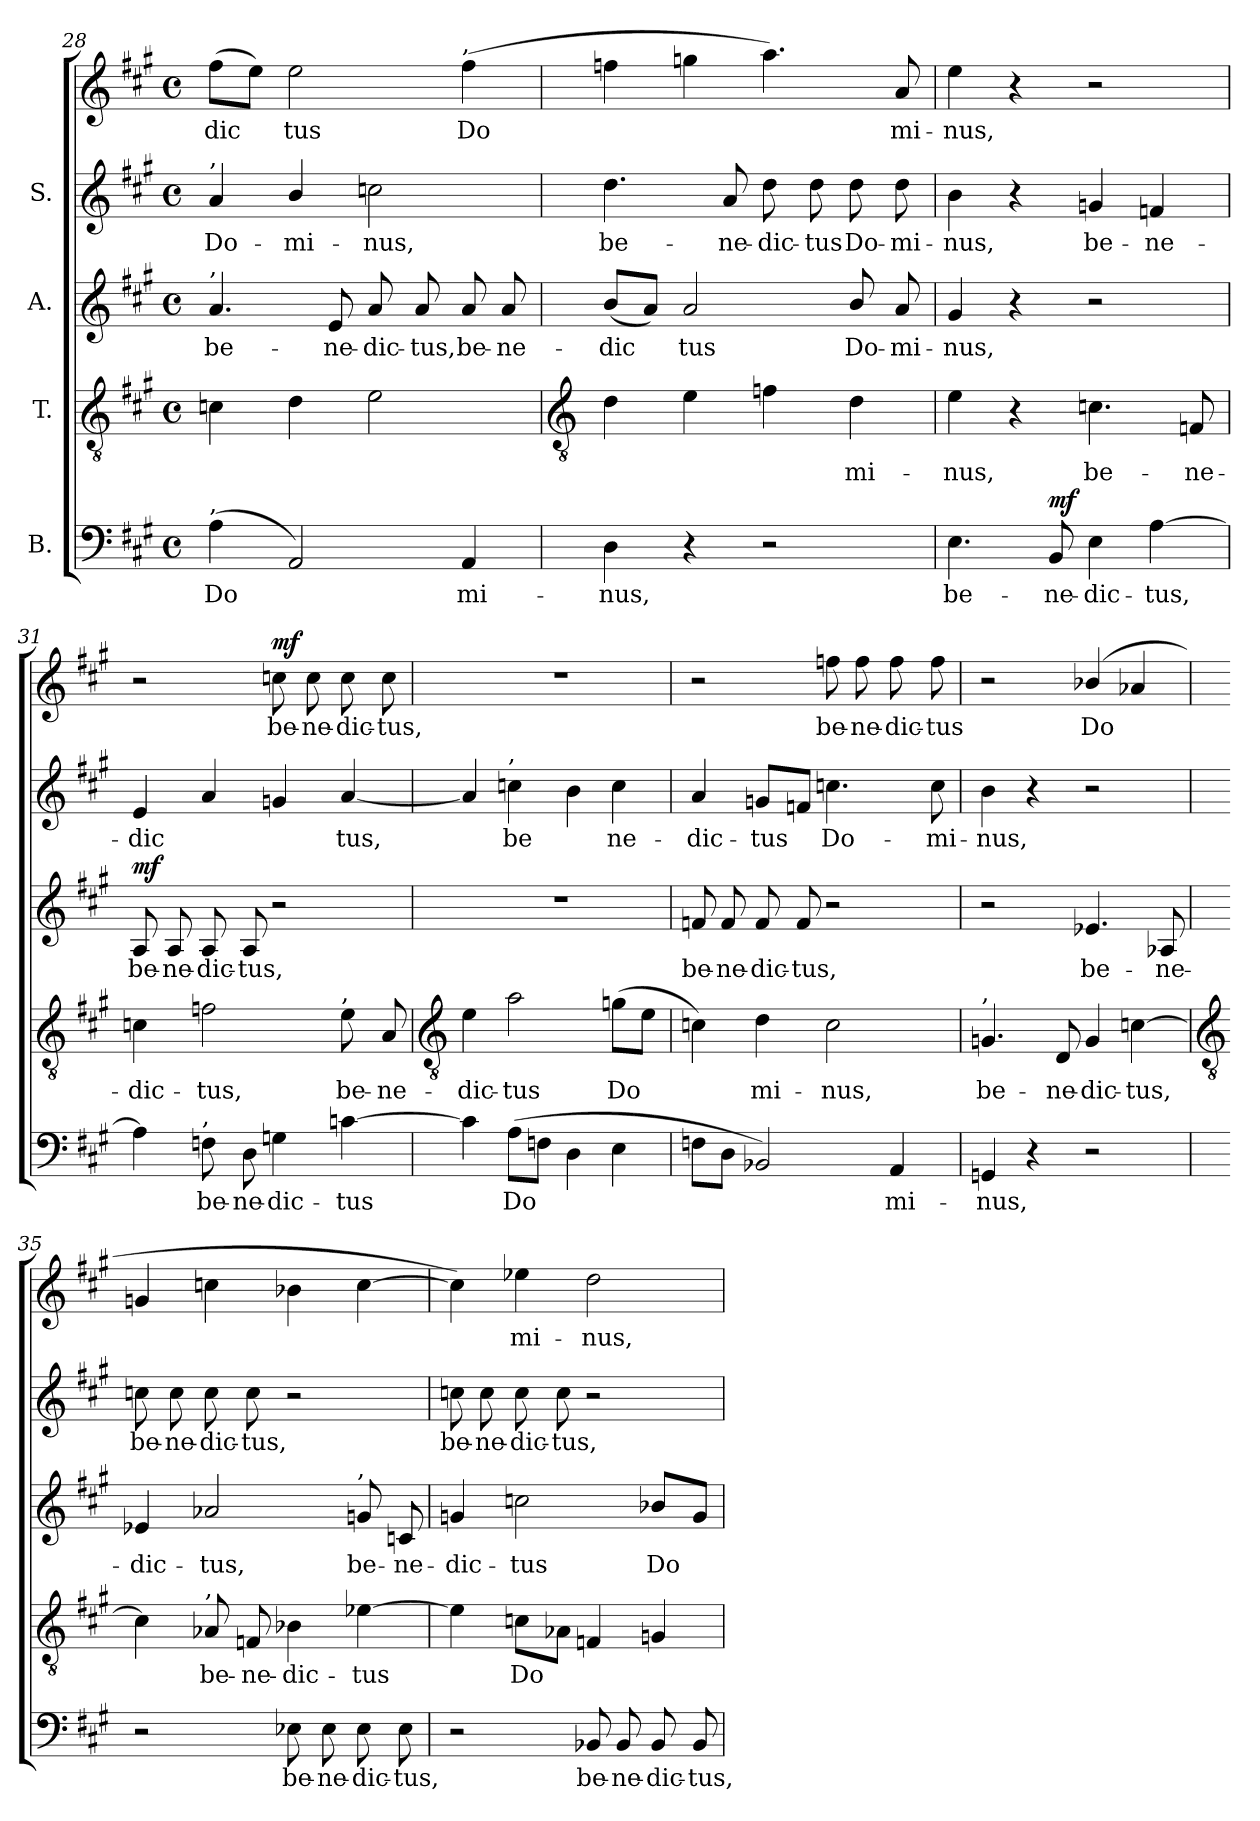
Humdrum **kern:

**kern	**text	**dynam	**kern	**text	**kern	**text	**dynam	**kern	**text	**kern	**text	**dynam
*part4	*part4	*part4	*part3	*part3	*part2	*part2	*part2	*part1	*part1	*part1	*part1	*part1
*staff5	*staff5	*staff5	*staff4	*staff4	*staff3	*staff3	*staff3	*staff2	*staff2	*staff1	*staff1	*staff1/2
*I"B.	*	*	*I"T.	*	*I"A.	*	*	*I"S.	*	*	*	*
*clefF4	*	*	*clefGv2	*	*clefG2	*	*	*clefG2	*	*clefG2	*	*
*k[f#c#g#]	*	*	*k[f#c#g#]	*	*k[f#c#g#]	*	*	*k[f#c#g#]	*	*k[f#c#g#]	*	*
*A:	*	*	*A:	*	*A:	*	*	*A:	*	*A:	*	*
*M4/4	*	*	*M4/4	*	*M4/4	*	*	*M4/4	*	*M4/4	*	*
*met(c)	*	*	*met(c)	*	*met(c)	*	*	*met(c)	*	*met(c)	*	*
=28	=28	=28	=28	=28	=28	=28	=28	=28	=28	=28	=28	=28
!	!	!	!	!	!	!	!	!LO:TX:a:t=,	!	!	!	!
!	!	!	!	!	!LO:TX:a:t=,	!	!	!	!	!	!	!
!LO:TX:a:t=,	!	!	!	!	!	!	!	!	!	!	!	!
!	!LO:LY:b	!	!	!	!	!LO:LY:b	!	!	!LO:LY:b	!	!LO:LY:b	!
(>4A	Do	.	4cn	.	4.a	be-	.	4a	Do-	(>8ff#L	dic	.
.	.	.	.	.	.	.	.	.	.	8eeJ)	.	.
!	!	!	!	!	!	!	!	!	!LO:LY:b	!	!LO:LY:b	!
2AA)	.	.	4d	.	.	.	.	4b/	-mi-	2ee	tus	.
!	!	!	!	!	!	!LO:LY:b	!	!	!	!	!	!
.	.	.	.	.	8e	-ne-	.	.	.	.	.	.
!	!	!	!	!	!	!LO:LY:b	!	!	!LO:LY:b	!	!	!
.	.	.	2e	.	8a	-dic-	.	2ccn	-nus,	.	.	.
!	!	!	!	!	!	!LO:LY:b	!	!	!	!	!	!
.	.	.	.	.	8a	-tus,	.	.	.	.	.	.
!	!	!	!	!	!	!	!	!	!	!LO:TX:a:t=,	!	!
!	!LO:LY:b	!	!	!	!	!LO:LY:b	!	!	!	!	!LO:LY:b	!
4AA	mi-	.	.	.	8a	be-	.	.	.	(>4ff#	Do	.
!	!	!	!	!	!	!LO:LY:b	!	!	!	!	!	!
.	.	.	.	.	8a	-ne-	.	.	.	.	.	.
!!LO:LB:g=z
=29	=29	=29	=29	=29	=29	=29	=29	=29	=29	=29	=29	=29
*	*	*	*clefGv2	*	*	*	*	*	*	*	*	*
!	!LO:LY:b	!	!	!	!	!LO:LY:b	!	!	!LO:LY:b	!	!	!
4D	-nus,	.	4d	.	(<8bL	-dic	.	4.dd	-be-	4ffn	.	.
.	.	.	.	.	8aJ)	.	.	.	.	.	.	.
!	!	!	!	!	!	!LO:LY:b	!	!	!	!	!	!
4r	.	.	4e	.	2a	tus	.	.	.	4ggn	.	.
!	!	!	!	!	!	!	!	!	!LO:LY:b	!	!	!
.	.	.	.	.	.	.	.	8a	-ne-	.	.	.
!	!	!	!	!	!	!	!	!	!LO:LY:b	!	!	!
2r	.	.	4fn	.	.	.	.	8dd	-dic-	4.aa)	.	.
!	!	!	!	!	!	!	!	!	!LO:LY:b	!	!	!
.	.	.	.	.	.	.	.	8dd	-tus	.	.	.
!	!	!	!	!LO:LY:b	!	!LO:LY:b	!	!	!LO:LY:b	!	!	!
.	.	.	4d	mi-	8b/	Do-	.	8dd	Do-	.	.	.
!	!	!	!	!	!	!LO:LY:b	!	!	!LO:LY:b	!	!LO:LY:b	!
.	.	.	.	.	8a	-mi-	.	8dd	-mi-	8a	mi-	.
=30	=30	=30	=30	=30	=30	=30	=30	=30	=30	=30	=30	=30
!	!LO:LY:b	!	!	!LO:LY:b	!	!LO:LY:b	!	!	!LO:LY:b	!	!LO:LY:b	!
4.E	be-	.	4e	-nus,	4g#	-nus,	.	4b	nus,	4ee	-nus,	.
.	.	.	4r	.	4r	.	.	4r	.	4r	.	.
!	!LO:LY:b	!LO:DY:a	!	!	!	!	!	!	!	!	!	!
8BB	-ne-	mf	.	.	.	.	.	.	.	.	.	.
!	!LO:LY:b	!	!	!LO:LY:b	!	!	!	!	!LO:LY:b	!	!	!
4E	-dic-	.	4.cn	be-	2r	.	.	4gn	be-	2r	.	.
!	!LO:LY:b	!	!	!	!	!	!	!	!LO:LY:b	!	!	!
[4A	-tus,	.	.	.	.	.	.	4fn	-ne-	.	.	.
!	!	!	!	!LO:LY:b	!	!	!	!	!	!	!	!
.	.	.	8Fn	-ne-	.	.	.	.	.	.	.	.
=31	=31	=31	=31	=31	=31	=31	=31	=31	=31	=31	=31	=31
!	!	!	!	!LO:LY:b	!	!LO:LY:b	!LO:DY:a	!	!LO:LY:b	!	!	!
4A]	.	.	4cn	-dic-	8A	be-	mf	4e	dic	2r	.	.
!	!	!	!	!	!	!LO:LY:b	!	!	!	!	!	!
.	.	.	.	.	8A	-ne-	.	.	.	.	.	.
!LO:TX:a:t=,	!	!	!	!	!	!	!	!	!	!	!	!
!	!LO:LY:b	!	!	!LO:LY:b	!	!LO:LY:b	!	!	!	!	!	!
8Fn	be-	.	2fn	-tus,	8A	-dic-	.	4a	.	.	.	.
!	!LO:LY:b	!	!	!	!	!LO:LY:b	!	!	!	!	!	!
8D	-ne-	.	.	.	8A	-tus,	.	.	.	.	.	.
!	!LO:LY:b	!	!	!	!	!	!	!	!	!	!LO:LY:b	!LO:DY:a
4Gn	-dic-	.	.	.	2r	.	.	4gn	.	8ccn	-be-	mf
!	!	!	!	!	!	!	!	!	!	!	!LO:LY:b	!
.	.	.	.	.	.	.	.	.	.	8cc	-ne-	.
!	!	!	!LO:TX:a:t=,	!	!	!	!	!	!	!	!	!
!	!LO:LY:b	!	!	!LO:LY:b	!	!	!	!	!LO:LY:b	!	!LO:LY:b	!
[4cn	-tus	.	8e	be-	.	.	.	[4a	tus,	8cc	-dic-	.
!	!	!	!	!LO:LY:b	!	!	!	!	!	!	!LO:LY:b	!
.	.	.	8A	-ne-	.	.	.	.	.	8cc	-tus,	.
!!LO:LB:g=z
=32	=32	=32	=32	=32	=32	=32	=32	=32	=32	=32	=32	=32
*	*	*	*clefGv2	*	*	*	*	*	*	*	*	*
!	!	!	!	!LO:LY:b	!	!	!	!	!	!	!	!
4c]	.	.	4e	-dic-	1r	.	.	4a]	.	1r	.	.
!	!	!	!	!	!	!	!	!LO:TX:a:t=,	!	!	!	!
!	!LO:LY:b	!	!	!LO:LY:b	!	!	!	!	!LO:LY:b	!	!	!
(>8AL	Do	.	2a	-tus	.	.	.	4ccn	be	.	.	.
8FnJ	.	.	.	.	.	.	.	.	.	.	.	.
4D	.	.	.	.	.	.	.	4b	.	.	.	.
!	!	!	!	!LO:LY:b	!	!	!	!	!LO:LY:b	!	!	!
4E	.	.	(>8gnL	Do	.	.	.	4cc	ne-	.	.	.
.	.	.	8eJ	.	.	.	.	.	.	.	.	.
=33	=33	=33	=33	=33	=33	=33	=33	=33	=33	=33	=33	=33
!	!	!	!	!	!	!LO:LY:b	!	!	!LO:LY:b	!	!	!
8FnL	.	.	4cn)	.	8fn	be-	.	4a	dic-	2r	.	.
!	!	!	!	!	!	!LO:LY:b	!	!	!	!	!	!
8DJ	.	.	.	.	8f	-ne-	.	.	.	.	.	.
!	!	!	!	!LO:LY:b	!	!LO:LY:b	!	!	!LO:LY:b	!	!	!
2BB-X)	.	.	4d	mi-	8f	-dic-	.	8gnL	-tus	.	.	.
!	!	!	!	!	!	!LO:LY:b	!	!	!	!	!	!
.	.	.	.	.	8f	-tus,	.	8fnJ	.	.	.	.
!	!	!	!	!LO:LY:b	!	!	!	!	!LO:LY:b	!	!LO:LY:b	!
.	.	.	2c	-nus,	2r	.	.	4.ccn	Do-	8ffn	-be-	.
!	!	!	!	!	!	!	!	!	!	!	!LO:LY:b	!
.	.	.	.	.	.	.	.	.	.	8ff	-ne-	.
!	!LO:LY:b	!	!	!	!	!	!	!	!	!	!LO:LY:b	!
4AA	mi-	.	.	.	.	.	.	.	.	8ff	-dic-	.
!	!	!	!	!	!	!	!	!	!LO:LY:b	!	!LO:LY:b	!
.	.	.	.	.	.	.	.	8cc	-mi-	8ff	-tus	.
=34	=34	=34	=34	=34	=34	=34	=34	=34	=34	=34	=34	=34
!	!	!	!LO:TX:a:t=,	!	!	!	!	!	!	!	!	!
!	!LO:LY:b	!	!	!LO:LY:b	!	!	!	!	!LO:LY:b	!	!	!
4GGn	-nus,	.	4.Gn	be-	2r	.	.	4b	nus,	2r	.	.
4r	.	.	.	.	.	.	.	4r	.	.	.	.
!	!	!	!	!LO:LY:b	!	!	!	!	!	!	!	!
.	.	.	8D	-ne-	.	.	.	.	.	.	.	.
!	!	!	!	!LO:LY:b	!	!LO:LY:b	!	!	!	!	!LO:LY:b	!
2r	.	.	4G	-dic-	4.e-X	be-	.	2r	.	(>4b-X/	-Do	.
!	!	!	!	!LO:LY:b	!	!	!	!	!	!	!	!
.	.	.	[4cn	-tus,	.	.	.	.	.	4a-X	.	.
!	!	!	!	!	!	!LO:LY:b	!	!	!	!	!	!
.	.	.	.	.	8A-X	-ne-	.	.	.	.	.	.
!!LO:LB:g=z
=35	=35	=35	=35	=35	=35	=35	=35	=35	=35	=35	=35	=35
*	*	*	*clefGv2	*	*	*	*	*	*	*	*	*
!	!	!	!	!	!	!LO:LY:b	!	!	!LO:LY:b	!	!	!
2r	.	.	4c]	.	4e-X	-dic-	.	8ccn	be-	4gn	.	.
!	!	!	!	!	!	!	!	!	!LO:LY:b	!	!	!
.	.	.	.	.	.	.	.	8cc	-ne-	.	.	.
!	!	!	!LO:TX:a:t=,	!	!	!	!	!	!	!	!	!
!	!	!	!	!LO:LY:b	!	!LO:LY:b	!	!	!LO:LY:b	!	!	!
.	.	.	8A-X	be-	2a-X	-tus,	.	8cc	-dic-	4ccn	.	.
!	!	!	!	!LO:LY:b	!	!	!	!	!LO:LY:b	!	!	!
.	.	.	8Fn	-ne-	.	.	.	8cc	-tus,	.	.	.
!	!LO:LY:b	!	!	!LO:LY:b	!	!	!	!	!	!	!	!
8E-X	be-	.	4B-X	-dic-	.	.	.	2r	.	4b-X	.	.
!	!LO:LY:b	!	!	!	!	!	!	!	!	!	!	!
8E-	-ne-	.	.	.	.	.	.	.	.	.	.	.
!	!	!	!	!	!LO:TX:a:t=,	!	!	!	!	!	!	!
!	!LO:LY:b	!	!	!LO:LY:b	!	!LO:LY:b	!	!	!	!	!	!
8E-	-dic-	.	[4e-X	-tus	8gn	be-	.	.	.	[4cc	.	.
!	!LO:LY:b	!	!	!	!	!LO:LY:b	!	!	!	!	!	!
8E-	-tus,	.	.	.	8cn	-ne-	.	.	.	.	.	.
=36	=36	=36	=36	=36	=36	=36	=36	=36	=36	=36	=36	=36
!	!	!	!	!	!	!LO:LY:b	!	!	!LO:LY:b	!	!	!
2r	.	.	4e-]	.	4gn	-dic-	.	8ccn	be-	4cc])	.	.
!	!	!	!	!	!	!	!	!	!LO:LY:b	!	!	!
.	.	.	.	.	.	.	.	8cc	-ne-	.	.	.
!	!	!	!	!LO:LY:b	!	!LO:LY:b	!	!	!LO:LY:b	!	!LO:LY:b	!
.	.	.	8cnL	Do	2ccn	-tus	.	8cc	-dic-	4ee-X	mi-	.
!	!	!	!	!	!	!	!	!	!LO:LY:b	!	!	!
.	.	.	8A-XJ	.	.	.	.	8cc	-tus,	.	.	.
!	!LO:LY:b	!	!	!	!	!	!	!	!	!	!LO:LY:b	!
8BB-X	be-	.	4Fn	.	.	.	.	2r	.	2dd	-nus,	.
!	!LO:LY:b	!	!	!	!	!	!	!	!	!	!	!
8BB-	-ne-	.	.	.	.	.	.	.	.	.	.	.
!	!LO:LY:b	!	!	!	!	!LO:LY:b	!	!	!	!	!	!
8BB-	-dic-	.	4Gn	.	8b-XL	Do	.	.	.	.	.	.
!	!LO:LY:b	!	!	!	!	!	!	!	!	!	!	!
8BB-	-tus,	.	.	.	8gJ	.	.	.	.	.	.	.
=	=	=	=	=	=	=	=	=	=	=	=	=
*-	*-	*-	*-	*-	*-	*-	*-	*-	*-	*-	*-	*-
